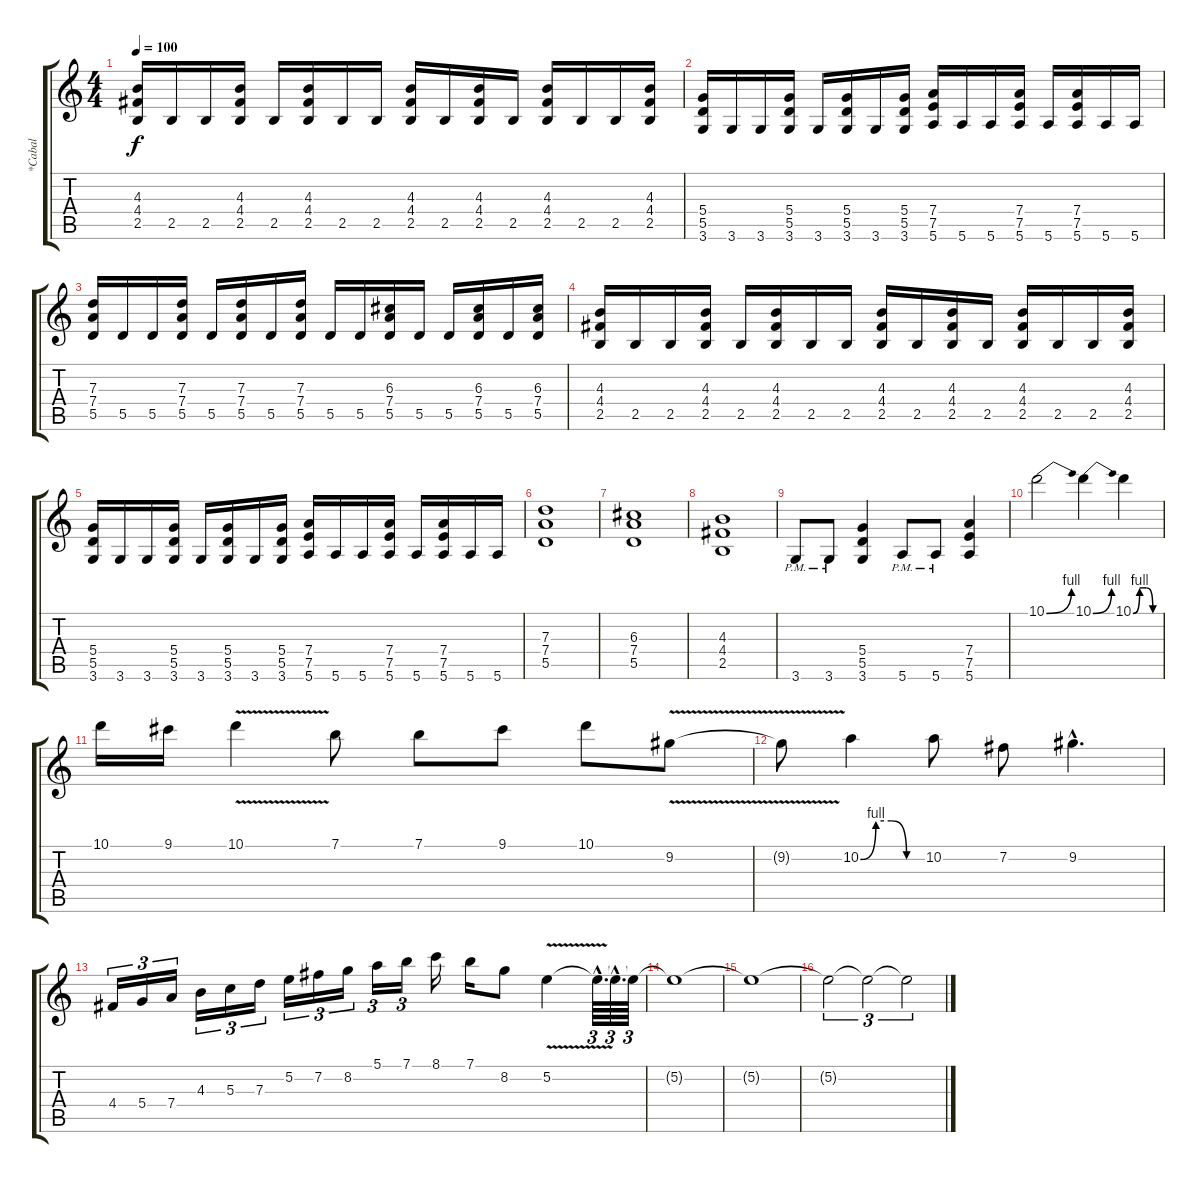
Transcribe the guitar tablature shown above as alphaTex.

\track ("*Cabal" "*Cabal") {instrument distortionguitar}
\staff {score tabs}
\tuning (E4 B3 G3 D3 A2 E2) {hide}
\ts (4 4)
\tempo 100
\clef g2
\ks c
(4.3 4.4 2.5).16{dy f} 2.5.16 2.5.16 (4.3 4.4 2.5).16 2.5.16 (4.3 4.4 2.5).16 2.5.16 2.5.16 (4.3 4.4 2.5).16 2.5.16 (4.3 4.4 2.5).16 2.5.16 (4.3 4.4 2.5).16 2.5.16 2.5.16 (4.3 4.4 2.5).16 |
(5.4 5.5 3.6).16 3.6.16 3.6.16 (5.4 5.5 3.6).16 3.6.16 (5.4 5.5 3.6).16 3.6.16 (5.4 5.5 3.6).16 (7.4 7.5 5.6).16 5.6.16 5.6.16 (7.4 7.5 5.6).16 5.6.16 (7.4 7.5 5.6).16 5.6.16 5.6.16 |
(7.3 7.4 5.5).16 5.5.16 5.5.16 (7.3 7.4 5.5).16 5.5.16 (7.3 7.4 5.5).16 5.5.16 (7.3 7.4 5.5).16 5.5.16 5.5.16 (6.3 7.4 5.5).16 5.5.16 5.5.16 (6.3 7.4 5.5).16 5.5.16 (6.3 7.4 5.5).16 |
(4.3 4.4 2.5).16 2.5.16 2.5.16 (4.3 4.4 2.5).16 2.5.16 (4.3 4.4 2.5).16 2.5.16 2.5.16 (4.3 4.4 2.5).16 2.5.16 (4.3 4.4 2.5).16 2.5.16 (4.3 4.4 2.5).16 2.5.16 2.5.16 (4.3 4.4 2.5).16 |
(5.4 5.5 3.6).16 3.6.16 3.6.16 (5.4 5.5 3.6).16 3.6.16 (5.4 5.5 3.6).16 3.6.16 (5.4 5.5 3.6).16 (7.4 7.5 5.6).16 5.6.16 5.6.16 (7.4 7.5 5.6).16 5.6.16 (7.4 7.5 5.6).16 5.6.16 5.6.16 |
(7.3 7.4 5.5).1 |
(6.3 7.4 5.5).1 |
(4.3 4.4 2.5).1 |
3.6{pm}.8 3.6{pm}.8 (5.4 5.5 3.6).4 5.6{pm}.8 5.6{pm}.8 (7.4 7.5 5.6).4 |
10.1{be (bend 0 0 60 4)}.2 10.1{be (bend 0 0 60 4)}.4 10.1{be (custom 0 0 15 4 30 4 45 0 60 0)}.4 |
10.1.16 9.1.16 10.1{v}.4 7.1.8 7.1.8 9.1.8 10.1.8 9.2{v}.8 |
9.2{t}.8 10.2{be (custom 0 0 15 4 30 4 45 0 60 0)}.4 10.2.8 7.2.8 9.2{hac}.4{d} |
4.4.16{tu (3 2)} 5.4.16{tu (3 2)} 7.4.16{tu (3 2)} 4.3.16{tu (3 2)} 5.3.16{tu (3 2)} 7.3.16{tu (3 2)} 5.2.16{tu (3 2)} 7.2.16{tu (3 2)} 8.2.16{tu (3 2)} 5.1.16{tu (3 2)} 7.1.16{tu (3 2)} 8.1.16 7.1.16 8.2.8 5.2{v}.4 5.2{hac t}.64{d tu (3 2)} 5.2{hac t}.64{d tu (3 2)} 5.2{t}.64{tu (3 2)} |
5.2{t}.1 |
5.2{t}.1 |
5.2{t}.2{tu (3 2)} 5.2{t}.2{tu (3 2)} 5.2{t}.2{tu (3 2)}
